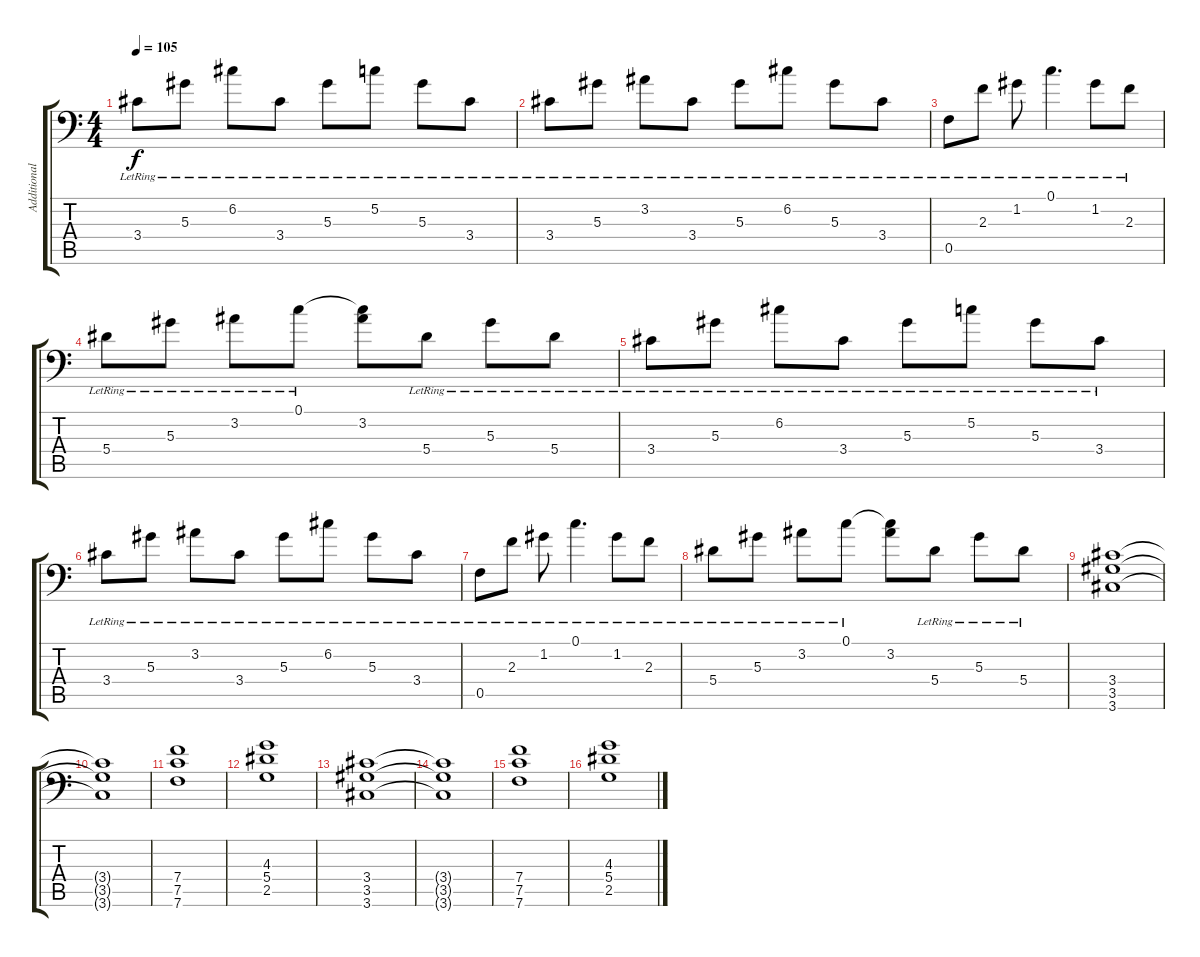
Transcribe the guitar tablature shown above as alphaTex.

\track ("Additional Guitar (Rythm)" "Additional") {instrument distortionguitar}
\staff {score tabs}
\tuning (C4 G3 Eb3 Bb2 F2 Bb1) {hide}
\ts (4 4)
\tempo 105
\clef f4
\ks c
3.4{lr}.8{dy f} 5.3{lr}.8 6.2{lr}.8 3.4{lr}.8 5.3{lr}.8 5.2{lr}.8 5.3{lr}.8 3.4{lr}.8 |
3.4{lr}.8 5.3{lr}.8 3.2{lr}.8 3.4{lr}.8 5.3{lr}.8 6.2{lr}.8 5.3{lr}.8 3.4{lr}.8 |
0.5{lr}.8 2.3{lr}.8 1.2{lr}.8 0.1{lr}.4{d} 1.2{lr}.8 2.3{lr}.8 |
5.4{lr}.8 5.3{lr}.8 3.2{lr}.8 0.1{lr}.8 (0.1{t} 3.2).8 5.4{lr}.8 5.3{lr}.8 5.4{lr}.8 |
3.4{lr}.8 5.3{lr}.8 6.2{lr}.8 3.4{lr}.8 5.3{lr}.8 5.2{lr}.8 5.3{lr}.8 3.4{lr}.8 |
3.4{lr}.8 5.3{lr}.8 3.2{lr}.8 3.4{lr}.8 5.3{lr}.8 6.2{lr}.8 5.3{lr}.8 3.4{lr}.8 |
0.5{lr}.8 2.3{lr}.8 1.2{lr}.8 0.1{lr}.4{d} 1.2{lr}.8 2.3{lr}.8 |
5.4{lr}.8 5.3{lr}.8 3.2{lr}.8 0.1{lr}.8 (0.1{t} 3.2).8 5.4{lr}.8 5.3{lr}.8 5.4{lr}.8 |
(3.4 3.5 3.6).1{instrument distortionguitar} |
(3.4{t} 3.5{t} 3.6{t}).1 |
(7.4 7.5 7.6).1 |
(4.3 5.4 2.5).1 |
(3.4 3.5 3.6).1 |
(3.4{t} 3.5{t} 3.6{t}).1 |
(7.4 7.5 7.6).1 |
(4.3 5.4 2.5).1
